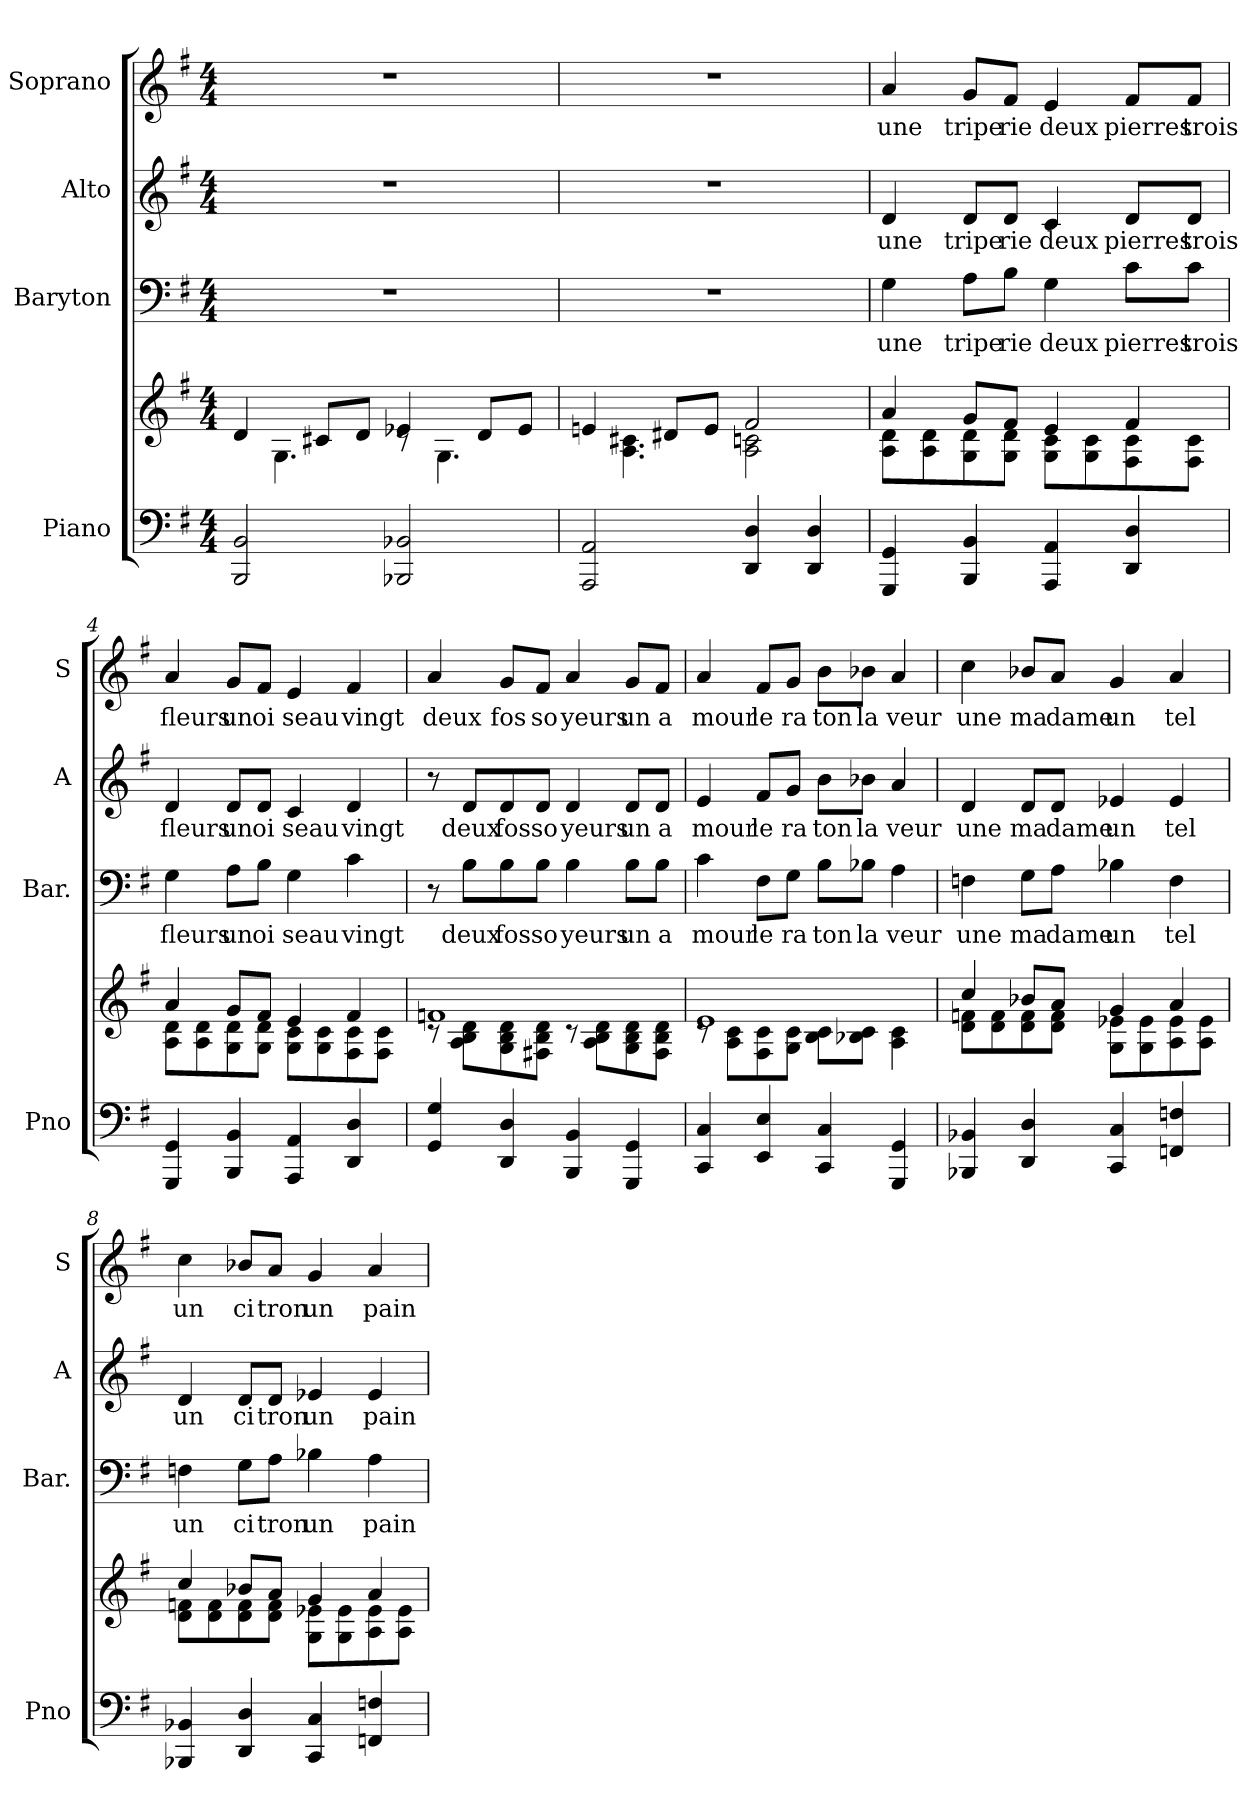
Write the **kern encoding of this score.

**kern	**kern	**kern	**text	**kern	**text	**kern	**text
*part4	*part4	*part3	*part3	*part2	*part2	*part1	*part1
*staff5	*staff4	*staff3	*staff3	*staff2	*staff2	*staff1	*staff1
*I"Piano	*	*I"Baryton	*	*I"Alto	*	*I"Soprano	*
*I'Pno	*	*I'Bar.	*	*I'A	*	*I'S	*
*clefF4	*clefG2	*clefF4	*	*clefG2	*	*clefG2	*
*k[f#]	*k[f#]	*k[f#]	*	*k[f#]	*	*k[f#]	*
*G:	*G:	*G:	*	*G:	*	*G:	*
*M4/4	*M4/4	*M4/4	*	*M4/4	*	*M4/4	*
=1	=1	=1	=1	=1	=1	=1	=1
*	*^	*	*	*	*	*	*
2BBB/ 2BB/	4d/	8ryy	1r	.	1r	.	1r	.
.	.	4.G\	.	.	.	.	.	.
.	8c#X/L	.	.	.	.	.	.	.
.	8d/J	.	.	.	.	.	.	.
2BBB-X/ 2BB-X/	4e-X/	8rc	.	.	.	.	.	.
.	.	4.G\	.	.	.	.	.	.
.	8d/L	.	.	.	.	.	.	.
.	8e-/J	.	.	.	.	.	.	.
=2	=2	=2	=2	=2	=2	=2	=2	=2
2AAA/ 2AA/	4en/	8ryy	1r	.	1r	.	1r	.
.	.	4.A\ 4.c#X\	.	.	.	.	.	.
.	8d#X/L	.	.	.	.	.	.	.
.	8e/J	.	.	.	.	.	.	.
4DD/ 4D/	2f#/	2A\ 2cn\	.	.	.	.	.	.
4DD/ 4D/	.	.	.	.	.	.	.	.
=3	=3	=3	=3	=3	=3	=3	=3	=3
!	!	!	!	!LO:LY:b	!	!LO:LY:b	!	!LO:LY:b
4GGG/ 4GG/	4a/	8A\ 8d\L	4G\	une	4d/	une	4a/	une
.	.	8A\ 8d\	.	.	.	.	.	.
!	!	!	!	!LO:LY:b	!	!LO:LY:b	!	!LO:LY:b
4BBB/ 4BB/	8g/L	8G\ 8d\	8A\L	tripe	8d/L	tripe	8g/L	tripe
!	!	!	!	!LO:LY:b	!	!LO:LY:b	!	!LO:LY:b
.	8f#/J	8G\ 8d\J	8B\J	rie	8d/J	rie	8f#/J	rie
!	!	!	!	!LO:LY:b	!	!LO:LY:b	!	!LO:LY:b
4AAA/ 4AA/	4e/	8G\ 8c\L	4G\	deux	4c/	deux	4e/	deux
.	.	8G\ 8c\	.	.	.	.	.	.
!	!	!	!	!LO:LY:b	!	!LO:LY:b	!	!LO:LY:b
4DD/ 4D/	4f#/	8F#\ 8c\	8c\L	pierres	8d/L	pierres	8f#/L	pierres
!	!	!	!	!LO:LY:b	!	!LO:LY:b	!	!LO:LY:b
.	.	8F#\ 8c\J	8c\J	trois	8d/J	trois	8f#/J	trois
!!LO:LB:g=z
=4	=4	=4	=4	=4	=4	=4	=4	=4
!	!	!	!	!LO:LY:b	!	!LO:LY:b	!	!LO:LY:b
4GGG/ 4GG/	4a/	8A\ 8d\L	4G\	fleurs	4d/	fleurs	4a/	fleurs
.	.	8A\ 8d\	.	.	.	.	.	.
!	!	!	!	!LO:LY:b	!	!LO:LY:b	!	!LO:LY:b
4BBB/ 4BB/	8g/L	8G\ 8d\	8A\L	un	8d/L	un	8g/L	un
!	!	!	!	!LO:LY:b	!	!LO:LY:b	!	!LO:LY:b
.	8f#/J	8G\ 8d\J	8B\J	oi	8d/J	oi	8f#/J	oi
!	!	!	!	!LO:LY:b	!	!LO:LY:b	!	!LO:LY:b
4AAA/ 4AA/	4e/	8G\ 8c\L	4G\	seau	4c/	seau	4e/	seau
.	.	8G\ 8c\	.	.	.	.	.	.
!	!	!	!	!LO:LY:b	!	!LO:LY:b	!	!LO:LY:b
4DD/ 4D/	4f#/	8F#\ 8c\	4c\	vingt	4d/	vingt	4f#/	vingt
.	.	8F#\ 8c\J	.	.	.	.	.	.
=5	=5	=5	=5	=5	=5	=5	=5	=5
!	!	!	!	!	!	!	!	!LO:LY:b
4GG/ 4G/	1fn	8rc	8r	.	8r	.	4a/	deux
!	!	!	!	!LO:LY:b	!	!LO:LY:b	!	!
.	.	8A\ 8B\ 8d\L	8B\L	deux	8d/L	deux	.	.
!	!	!	!	!LO:LY:b	!	!LO:LY:b	!	!LO:LY:b
4DD/ 4D/	.	8G\ 8B\ 8d\	8B\	fos	8d/	fos	8g/L	fos
!	!	!	!	!LO:LY:b	!	!LO:LY:b	!	!LO:LY:b
.	.	8F#X\ 8B\ 8d\J	8B\J	so	8d/J	so	8f#/J	so
!	!	!	!	!LO:LY:b	!	!LO:LY:b	!	!LO:LY:b
4BBB/ 4BB/	.	8rc	4B\	yeurs	4d/	yeurs	4a/	yeurs
.	.	8A\ 8B\ 8d\L	.	.	.	.	.	.
!	!	!	!	!LO:LY:b	!	!LO:LY:b	!	!LO:LY:b
4GGG/ 4GG/	.	8G\ 8B\ 8d\	8B\L	un	8d/L	un	8g/L	un
!	!	!	!	!LO:LY:b	!	!LO:LY:b	!	!LO:LY:b
.	.	8F#\ 8B\ 8d\J	8B\J	a	8d/J	a	8f#/J	a
=6	=6	=6	=6	=6	=6	=6	=6	=6
!	!	!	!	!LO:LY:b	!	!LO:LY:b	!	!LO:LY:b
4CC/ 4C/	1e	8rc	4c\	mour	4e/	mour	4a/	mour
.	.	8A\ 8c\L	.	.	.	.	.	.
!	!	!	!	!LO:LY:b	!	!LO:LY:b	!	!LO:LY:b
4EE/ 4E/	.	8F#\ 8c\	8F#\L	le	8f#/L	le	8f#/L	le
!	!	!	!	!LO:LY:b	!	!LO:LY:b	!	!LO:LY:b
.	.	8G\ 8c\J	8G\J	ra	8g/J	ra	8g/J	ra
!	!	!	!	!LO:LY:b	!	!LO:LY:b	!	!LO:LY:b
4CC/ 4C/	.	8B\ 8c\L	8B\L	ton	8b\L	ton	8b\L	ton
!	!	!	!	!LO:LY:b	!	!LO:LY:b	!	!LO:LY:b
.	.	8B-X\ 8c\J	8B-X\J	la	8b-X\J	la	8b-X\J	la
!	!	!	!	!LO:LY:b	!	!LO:LY:b	!	!LO:LY:b
4GGG/ 4GG/	.	4A\ 4c\	4A\	veur	4a/	veur	4a/	veur
!!LO:PB:g=z
=7	=7	=7	=7	=7	=7	=7	=7	=7
!	!	!	!	!LO:LY:b	!	!LO:LY:b	!	!LO:LY:b
4BBB-X/ 4BB-X/	4cc/	8d\ 8fn\L	4Fn\	une	4d/	une	4cc\	une
.	.	8d\ 8f\	.	.	.	.	.	.
!	!	!	!	!LO:LY:b	!	!LO:LY:b	!	!LO:LY:b
4DD/ 4D/	8b-X/L	8d\ 8f\	8G\L	ma	8d/L	ma	8b-X/L	ma
!	!	!	!	!LO:LY:b	!	!LO:LY:b	!	!LO:LY:b
.	8a/J	8d\ 8f\J	8A\J	dame	8d/J	dame	8a/J	dame
!	!	!	!	!LO:LY:b	!	!LO:LY:b	!	!LO:LY:b
4CC/ 4C/	4g/	8G\ 8e-X\L	4B-X\	un	4e-X/	un	4g/	un
.	.	8G\ 8e-\	.	.	.	.	.	.
!	!	!	!	!LO:LY:b	!	!LO:LY:b	!	!LO:LY:b
4FFn/ 4Fn/	4a/	8A\ 8e-\	4F\	tel	4e-/	tel	4a/	tel
.	.	8A\ 8e-\J	.	.	.	.	.	.
=8	=8	=8	=8	=8	=8	=8	=8	=8
!	!	!	!	!LO:LY:b	!	!LO:LY:b	!	!LO:LY:b
4BBB-X/ 4BB-X/	4cc/	8d\ 8fn\L	4Fn\	un	4d/	un	4cc\	un
.	.	8d\ 8f\	.	.	.	.	.	.
!	!	!	!	!LO:LY:b	!	!LO:LY:b	!	!LO:LY:b
4DD/ 4D/	8b-X/L	8d\ 8f\	8G\L	ci	8d/L	ci	8b-X/L	ci
!	!	!	!	!LO:LY:b	!	!LO:LY:b	!	!LO:LY:b
.	8a/J	8d\ 8f\J	8A\J	tron	8d/J	tron	8a/J	tron
!	!	!	!	!LO:LY:b	!	!LO:LY:b	!	!LO:LY:b
4CC/ 4C/	4g/	8G\ 8e-X\L	4B-X\	un	4e-X/	un	4g/	un
.	.	8G\ 8e-\	.	.	.	.	.	.
!	!	!	!	!LO:LY:b	!	!LO:LY:b	!	!LO:LY:b
4FFn/ 4Fn/	4a/	8A\ 8e-\	4A\	pain	4e-/	pain	4a/	pain
.	.	8A\ 8e-\J	.	.	.	.	.	.
*	*v	*v	*	*	*	*	*	*
=	=	=	=	=	=	=	=
*-	*-	*-	*-	*-	*-	*-	*-
